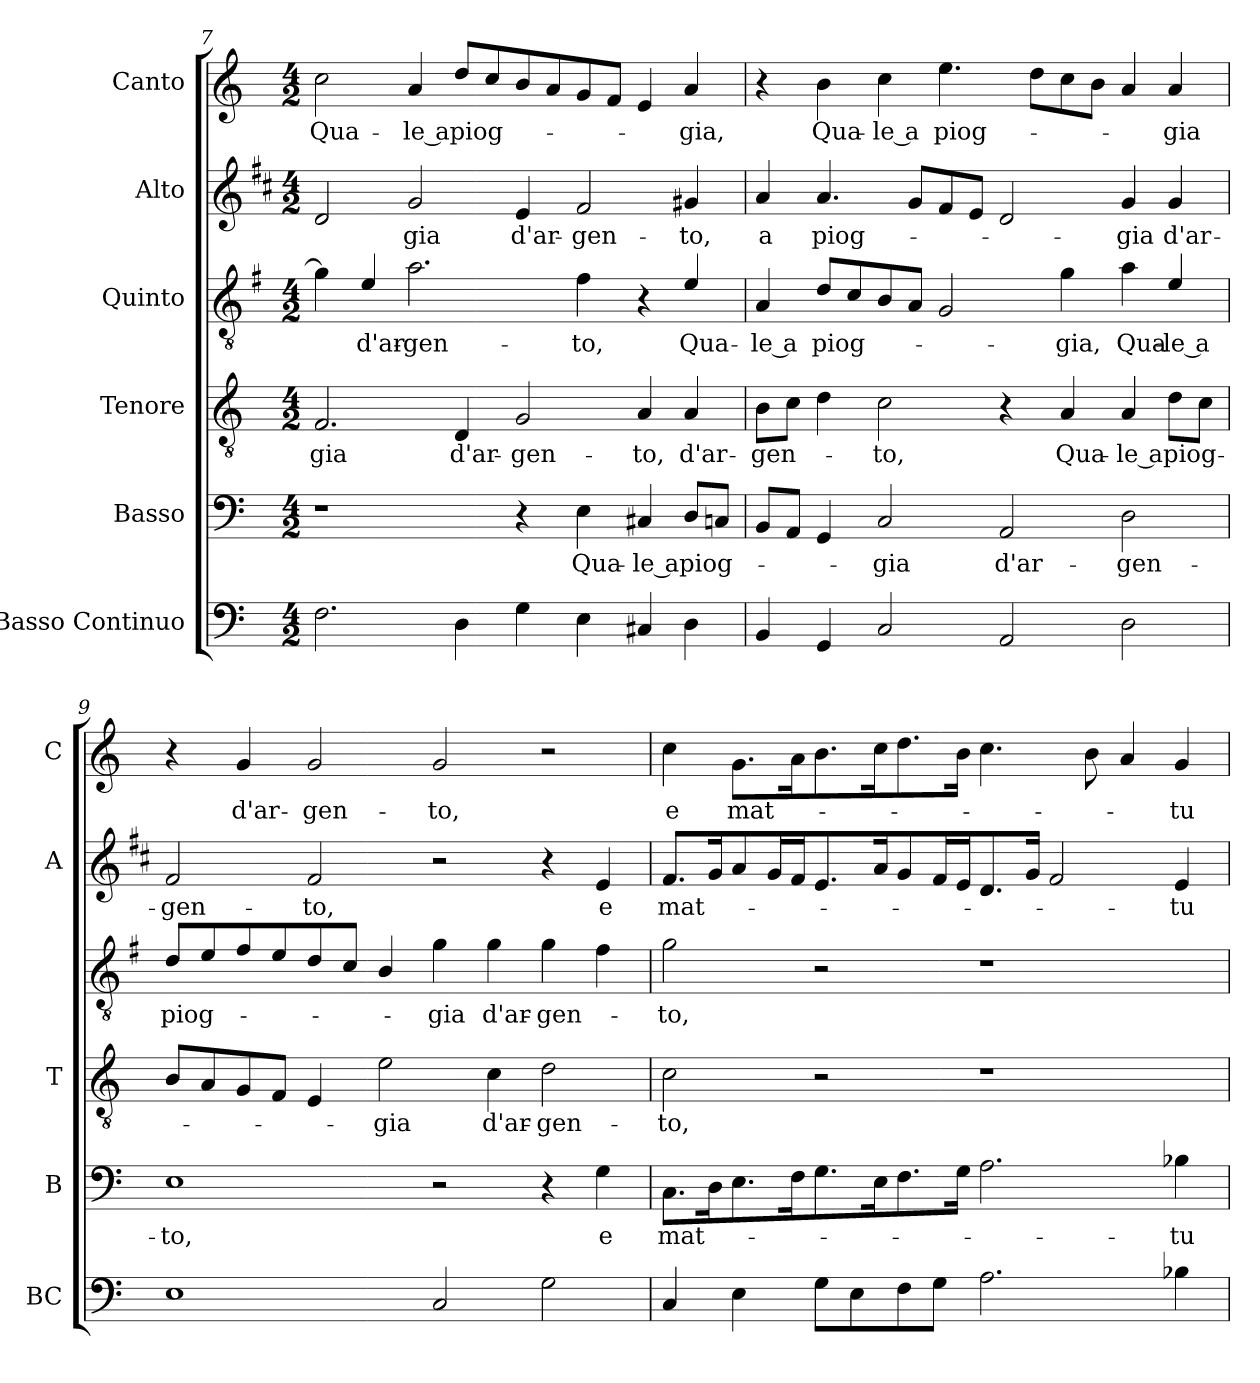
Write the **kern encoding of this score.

**kern	**kern	**text	**kern	**text	**kern	**text	**kern	**text	**kern	**text
*part6	*part5	*part5	*part4	*part4	*part3	*part3	*part2	*part2	*part1	*part1
*staff6	*staff5	*staff5	*staff4	*staff4	*staff3	*staff3	*staff2	*staff2	*staff1	*staff1
*I"Basso Continuo	*I"Basso	*	*I"Tenore	*	*I"Quinto	*	*I"Alto	*	*I"Canto	*
*I'BC	*I'B	*	*I'T	*	*	*	*I'A	*	*I'C	*
!!LO:PB:g=z
*clefF4	*clefF4	*	*clefGv2	*	*clefGv2	*	*clefG2	*	*clefG2	*
*	*	*	*	*	*ITrd4c7	*	*ITrd1c2	*	*	*
*k[]	*k[]	*	*k[]	*	*k[]	*	*k[]	*	*k[]	*
*C:	*C:	*	*C:	*	*C:	*	*C:	*	*C:	*
*M4/2	*M4/2	*	*M4/2	*	*M4/2	*	*M4/2	*	*M4/2	*
=7	=7	=7	=7	=7	=7	=7	=7	=7	=7	=7
!	!	!	!	!LO:LY:b	!	!	!	!	!	!LO:LY:b
2.F\	1r	.	2.F/	-gia	4c\]	.	2c/	.	2cc\	Qua-
!	!	!	!	!	!	!LO:LY:b	!	!	!	!
.	.	.	.	.	4A/	d'ar-	.	.	.	.
!	!	!	!	!	!	!LO:LY:b	!	!LO:LY:b	!	!LO:LY:b
.	.	.	.	.	2.d\	-gen-	2f/	-gia	4a/	-le a
!	!	!	!	!LO:LY:b	!	!	!	!	!	!LO:LY:b
4D\	.	.	4D/	d'ar-	.	.	.	.	8dd/L	piog-
.	.	.	.	.	.	.	.	.	8cc/	.
!	!	!	!	!LO:LY:b	!	!	!	!LO:LY:b	!	!
4G\	4r	.	2G/	-gen-	.	.	4d/	d'ar-	8b/	.
.	.	.	.	.	.	.	.	.	8a/	.
!	!	!LO:LY:b	!	!	!	!LO:LY:b	!	!LO:LY:b	!	!
4E\	4E\	Qua-	.	.	4B\	-to,	2e/	-gen-	8g/	.
.	.	.	.	.	.	.	.	.	8f/J	.
!	!	!LO:LY:b	!	!LO:LY:b	!	!	!	!	!	!
4C#X/	4C#X/	-le a	4A/	-to,	4r	.	.	.	4e/	.
!	!	!LO:LY:b	!	!LO:LY:b	!	!LO:LY:b	!	!LO:LY:b	!	!LO:LY:b
4D\	8D/L	piog-	4A/	d'ar-	4A/	Qua-	4f#X/	-to,	4a/	-gia,
.	8Cn/J	.	.	.	.	.	.	.	.	.
=8	=8	=8	=8	=8	=8	=8	=8	=8	=8	=8
!	!	!	!	!LO:LY:b	!	!LO:LY:b	!	!LO:LY:b	!	!
4BB/	8BB/L	.	8B\L	-gen-	4D/	-le a	4g/	a	4r	.
.	8AA/J	.	8c\J	.	.	.	.	.	.	.
!	!	!	!	!	!	!LO:LY:b	!	!LO:LY:b	!	!LO:LY:b
4GG/	4GG/	.	4d\	.	8G/L	piog-	4.g/	piog-	4b\	Qua-
.	.	.	.	.	8F/	.	.	.	.	.
!	!	!LO:LY:b	!	!LO:LY:b	!	!	!	!	!	!LO:LY:b
2C/	2C/	-gia	2c\	-to,	8E/	.	.	.	4cc\	-le a
.	.	.	.	.	8D/J	.	8f/L	.	.	.
!	!	!	!	!	!	!	!	!	!	!LO:LY:b
.	.	.	.	.	2C/	.	8e/	.	4.ee\	piog-
.	.	.	.	.	.	.	8d/J	.	.	.
!	!	!LO:LY:b	!	!	!	!	!	!	!	!
2AA/	2AA/	d'ar-	4r	.	.	.	2c/	.	.	.
.	.	.	.	.	.	.	.	.	8dd\L	.
!	!	!	!	!LO:LY:b	!	!LO:LY:b	!	!	!	!
.	.	.	4A/	Qua-	4c\	-gia,	.	.	8cc\	.
.	.	.	.	.	.	.	.	.	8b\J	.
!	!	!LO:LY:b	!	!LO:LY:b	!	!LO:LY:b	!	!LO:LY:b	!	!
2D\	2D\	-gen-	4A/	-le a	4d\	Qua-	4f/	-gia	4a/	.
!	!	!	!	!LO:LY:b	!	!LO:LY:b	!	!LO:LY:b	!	!LO:LY:b
.	.	.	8d\L	piog-	4A/	-le a	4f/	d'ar-	4a/	-gia
.	.	.	8c\J	.	.	.	.	.	.	.
=9	=9	=9	=9	=9	=9	=9	=9	=9	=9	=9
!	!	!LO:LY:b	!	!	!	!LO:LY:b	!	!LO:LY:b	!	!
1E	1E	-to,	8B/L	.	8G/L	piog-	2e/	-gen-	4r	.
.	.	.	8A/	.	8A/	.	.	.	.	.
!	!	!	!	!	!	!	!	!	!	!LO:LY:b
.	.	.	8G/	.	8B/	.	.	.	4g/	d'ar-
.	.	.	8F/J	.	8A/	.	.	.	.	.
!	!	!	!	!	!	!	!	!LO:LY:b	!	!LO:LY:b
.	.	.	4E/	.	8G/	.	2e/	-to,	2g/	-gen-
.	.	.	.	.	8F/J	.	.	.	.	.
!	!	!	!	!LO:LY:b	!	!	!	!	!	!
.	.	.	2e\	-gia	4E/	.	.	.	.	.
!	!	!	!	!	!	!LO:LY:b	!	!	!	!LO:LY:b
2C/	2r	.	.	.	4c\	-gia	2r	.	2g/	-to,
!	!	!	!	!LO:LY:b	!	!LO:LY:b	!	!	!	!
.	.	.	4c\	d'ar-	4c\	d'ar-	.	.	.	.
!	!	!	!	!LO:LY:b	!	!LO:LY:b	!	!	!	!
2G\	4r	.	2d\	-gen-	4c\	-gen-	4r	.	2r	.
!	!	!LO:LY:b	!	!	!	!	!	!LO:LY:b	!	!
.	4G\	e	.	.	4B\	.	4d/	e	.	.
!!LO:LB:g=z
=10	=10	=10	=10	=10	=10	=10	=10	=10	=10	=10
!	!	!LO:LY:b	!	!LO:LY:b	!	!LO:LY:b	!	!LO:LY:b	!	!LO:LY:b
4C/	8.C\L	mat-	2c\	-to,	2c\	-to,	8.e/L	mat-	4cc\	e
.	16D\k	.	.	.	.	.	16f/k	.	.	.
!	!	!	!	!	!	!	!	!	!	!LO:LY:b
4E\	8.E\	.	.	.	.	.	8g/	.	8.g\L	mat-
.	.	.	.	.	.	.	16f/L	.	.	.
.	16F\k	.	.	.	.	.	16e/J	.	16a\k	.
8G\L	8.G\	.	2r	.	2r	.	8.d/	.	8.b\	.
8E\	.	.	.	.	.	.	.	.	.	.
.	16E\k	.	.	.	.	.	16g/k	.	16cc\k	.
8F\	8.F\	.	.	.	.	.	8f/	.	8.dd\	.
8G\J	.	.	.	.	.	.	16e/L	.	.	.
.	16G\Jk	.	.	.	.	.	16d/J	.	16b\Jk	.
2.A\	2.A\	.	1r	.	1r	.	8.c/	.	4.cc\	.
.	.	.	.	.	.	.	16f/Jk	.	.	.
.	.	.	.	.	.	.	2e/	.	.	.
.	.	.	.	.	.	.	.	.	8b\	.
.	.	.	.	.	.	.	.	.	4a/	.
!	!	!LO:LY:b	!	!	!	!	!	!LO:LY:b	!	!LO:LY:b
4B-X\	4B-X\	-tu-	.	.	.	.	4d/	-tu-	4g/	-tu-
=	=	=	=	=	=	=	=	=	=	=
*-	*-	*-	*-	*-	*-	*-	*-	*-	*-	*-
